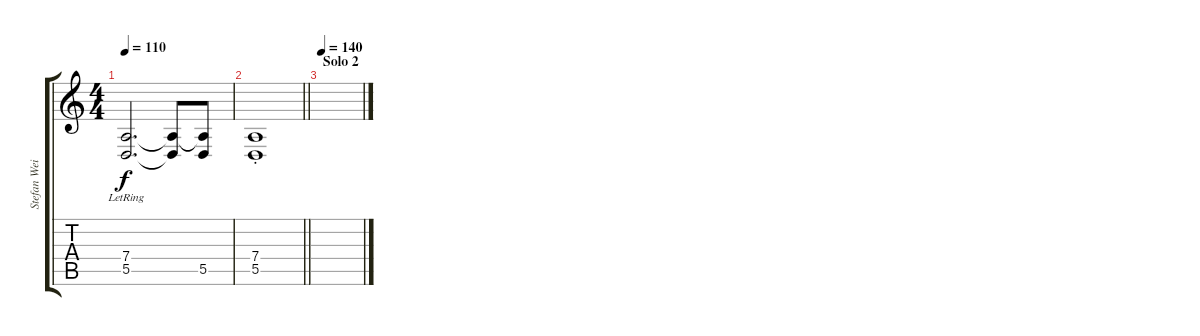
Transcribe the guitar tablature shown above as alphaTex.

\track ("Stefan Weiler - L Hand" "Stefan Wei") {instrument electricgrandpiano}
\staff {score tabs}
\tuning (E4 B3 G3 D3 A2 E2) {hide}
\ts (4 4)
\tempo 110
\clef g2
\ks c
(7.4{lr} 5.5{lr}).2{d dy f} (7.4{t} 5.5{t}).8 (7.4{t} 5.5).8 |
\barLineRight lightlight
(7.4{st} 5.5{st}).1 |
\section ("" "Solo 2")
\tempo 140
